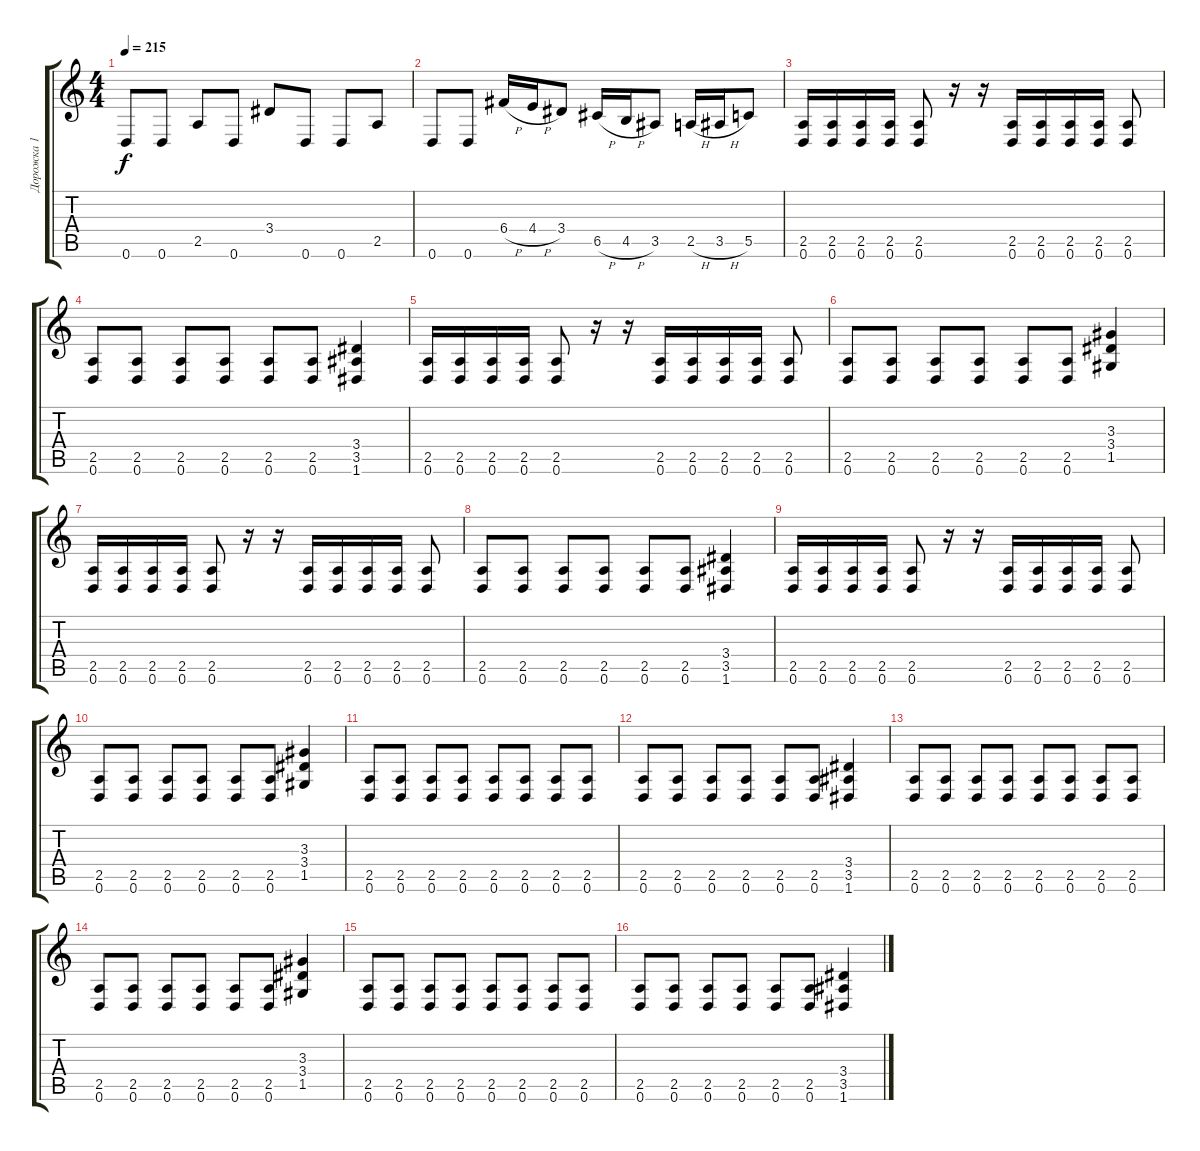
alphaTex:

\track ("Дорожка 1" "Дорожка 1") {instrument distortionguitar}
\staff {score tabs}
\tuning (D4 A3 F3 C3 G2 D2) {hide}
\ts (4 4)
\tempo 215
\clef g2
\ks c
0.6.8{dy f} 0.6.8 2.5.8 0.6.8 3.4.8 0.6.8 0.6.8 2.5.8 |
0.6.8 0.6.8 6.4{h}.16 4.4{h}.16 3.4.8 6.5{h}.16 4.5{h}.16 3.5.8 2.5{h}.16 3.5{h}.16 5.5.8 |
(2.5 0.6).16 (2.5 0.6).16 (2.5 0.6).16 (2.5 0.6).16 (2.5 0.6).8 r.16 r.16 (2.5 0.6).16 (2.5 0.6).16 (2.5 0.6).16 (2.5 0.6).16 (2.5 0.6).8 |
(2.5 0.6).8 (2.5 0.6).8 (2.5 0.6).8 (2.5 0.6).8 (2.5 0.6).8 (2.5 0.6).8 (3.4 3.5 1.6).4 |
(2.5 0.6).16 (2.5 0.6).16 (2.5 0.6).16 (2.5 0.6).16 (2.5 0.6).8 r.16 r.16 (2.5 0.6).16 (2.5 0.6).16 (2.5 0.6).16 (2.5 0.6).16 (2.5 0.6).8 |
(2.5 0.6).8 (2.5 0.6).8 (2.5 0.6).8 (2.5 0.6).8 (2.5 0.6).8 (2.5 0.6).8 (3.3 3.4 1.5).4 |
(2.5 0.6).16 (2.5 0.6).16 (2.5 0.6).16 (2.5 0.6).16 (2.5 0.6).8 r.16 r.16 (2.5 0.6).16 (2.5 0.6).16 (2.5 0.6).16 (2.5 0.6).16 (2.5 0.6).8 |
(2.5 0.6).8 (2.5 0.6).8 (2.5 0.6).8 (2.5 0.6).8 (2.5 0.6).8 (2.5 0.6).8 (3.4 3.5 1.6).4 |
(2.5 0.6).16 (2.5 0.6).16 (2.5 0.6).16 (2.5 0.6).16 (2.5 0.6).8 r.16 r.16 (2.5 0.6).16 (2.5 0.6).16 (2.5 0.6).16 (2.5 0.6).16 (2.5 0.6).8 |
(2.5 0.6).8 (2.5 0.6).8 (2.5 0.6).8 (2.5 0.6).8 (2.5 0.6).8 (2.5 0.6).8 (3.3 3.4 1.5).4 |
(2.5 0.6).8 (2.5 0.6).8 (2.5 0.6).8 (2.5 0.6).8 (2.5 0.6).8 (2.5 0.6).8 (2.5 0.6).8 (2.5 0.6).8 |
(2.5 0.6).8 (2.5 0.6).8 (2.5 0.6).8 (2.5 0.6).8 (2.5 0.6).8 (2.5 0.6).8 (3.4 3.5 1.6).4 |
(2.5 0.6).8 (2.5 0.6).8 (2.5 0.6).8 (2.5 0.6).8 (2.5 0.6).8 (2.5 0.6).8 (2.5 0.6).8 (2.5 0.6).8 |
(2.5 0.6).8 (2.5 0.6).8 (2.5 0.6).8 (2.5 0.6).8 (2.5 0.6).8 (2.5 0.6).8 (3.3 3.4 1.5).4 |
(2.5 0.6).8 (2.5 0.6).8 (2.5 0.6).8 (2.5 0.6).8 (2.5 0.6).8 (2.5 0.6).8 (2.5 0.6).8 (2.5 0.6).8 |
(2.5 0.6).8 (2.5 0.6).8 (2.5 0.6).8 (2.5 0.6).8 (2.5 0.6).8 (2.5 0.6).8 (3.4 3.5 1.6).4
